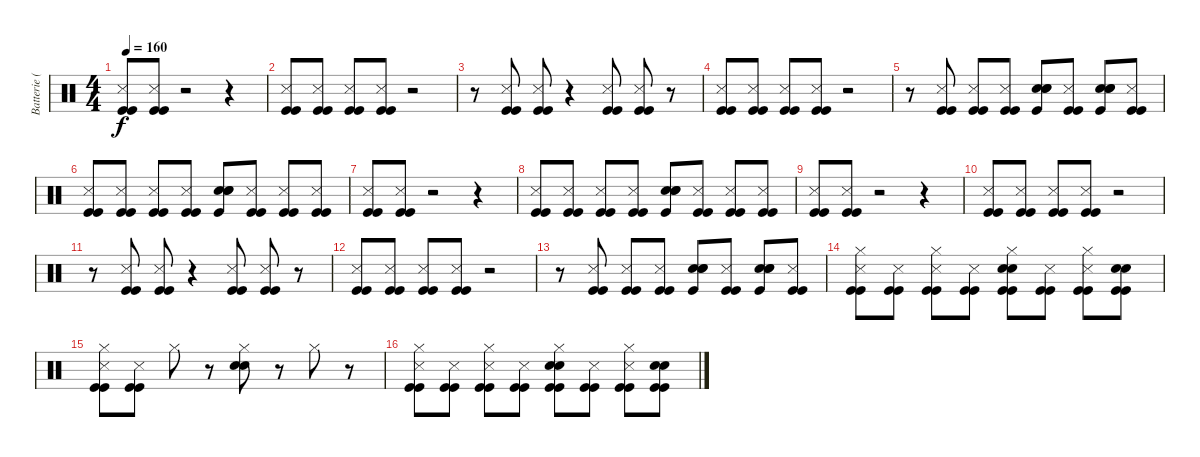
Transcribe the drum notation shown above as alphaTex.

\track ("Batterie ( Dom )" "Batterie (") {instrument percussion}
\staff {score}
\articulation defaults
\ts (4 4)
\tempo 160
\clef neutral
\ks c
("Kick (hit)" "Kick (hit)" "Snare (side stick) 3").8{dy f} ("Kick (hit)" "Kick (hit)" "Snare (side stick) 3").8 r.2 r.4 |
("Kick (hit)" "Kick (hit)" "Snare (side stick) 3").8 ("Kick (hit)" "Kick (hit)" "Snare (side stick) 3").8 ("Kick (hit)" "Kick (hit)" "Snare (side stick) 3").8 ("Kick (hit)" "Kick (hit)" "Snare (side stick) 3").8 r.2 |
r.8 ("Kick (hit)" "Kick (hit)" "Snare (side stick) 3").8 ("Kick (hit)" "Kick (hit)" "Snare (side stick) 3").8 r.4 ("Kick (hit)" "Kick (hit)" "Snare (side stick) 3").8 ("Kick (hit)" "Kick (hit)" "Snare (side stick) 3").8 r.8 |
("Kick (hit)" "Kick (hit)" "Snare (side stick) 3").8 ("Kick (hit)" "Kick (hit)" "Snare (side stick) 3").8 ("Kick (hit)" "Kick (hit)" "Snare (side stick) 3").8 ("Kick (hit)" "Kick (hit)" "Snare (side stick) 3").8 r.2 |
r.8 ("Kick (hit)" "Kick (hit)" "Snare (side stick) 3").8 ("Kick (hit)" "Kick (hit)" "Snare (side stick) 3").8 ("Kick (hit)" "Kick (hit)" "Snare (side stick) 3").8 ("Kick (hit)" "Electric Snare (hit)" "Electric Snare (hit)" "Electric Snare (hit)").8 ("Kick (hit)" "Kick (hit)" "Snare (side stick) 3").8 ("Kick (hit)" "Electric Snare (hit)" "Electric Snare (hit)" "Electric Snare (hit)").8 ("Kick (hit)" "Kick (hit)" "Snare (side stick) 3").8 |
("Kick (hit)" "Kick (hit)" "Snare (side stick) 3").8 ("Kick (hit)" "Kick (hit)" "Snare (side stick) 3").8 ("Kick (hit)" "Kick (hit)" "Snare (side stick) 3").8 ("Kick (hit)" "Kick (hit)" "Snare (side stick) 3").8 ("Kick (hit)" "Electric Snare (hit)" "Electric Snare (hit)" "Electric Snare (hit)").8 ("Kick (hit)" "Kick (hit)" "Snare (side stick) 3").8 ("Kick (hit)" "Kick (hit)" "Snare (side stick) 3").8 ("Kick (hit)" "Kick (hit)" "Snare (side stick) 3").8 |
("Kick (hit)" "Kick (hit)" "Snare (side stick) 3").8 ("Kick (hit)" "Kick (hit)" "Snare (side stick) 3").8 r.2 r.4 |
("Kick (hit)" "Kick (hit)" "Snare (side stick) 3").8 ("Kick (hit)" "Kick (hit)" "Snare (side stick) 3").8 ("Kick (hit)" "Kick (hit)" "Snare (side stick) 3").8 ("Kick (hit)" "Kick (hit)" "Snare (side stick) 3").8 ("Kick (hit)" "Electric Snare (hit)" "Electric Snare (hit)" "Electric Snare (hit)").8 ("Kick (hit)" "Kick (hit)" "Snare (side stick) 3").8 ("Kick (hit)" "Kick (hit)" "Snare (side stick) 3").8 ("Kick (hit)" "Kick (hit)" "Snare (side stick) 3").8 |
("Kick (hit)" "Kick (hit)" "Snare (side stick) 3").8 ("Kick (hit)" "Kick (hit)" "Snare (side stick) 3").8 r.2 r.4 |
("Kick (hit)" "Kick (hit)" "Snare (side stick) 3").8 ("Kick (hit)" "Kick (hit)" "Snare (side stick) 3").8 ("Kick (hit)" "Kick (hit)" "Snare (side stick) 3").8 ("Kick (hit)" "Kick (hit)" "Snare (side stick) 3").8 r.2 |
r.8 ("Kick (hit)" "Kick (hit)" "Snare (side stick) 3").8 ("Kick (hit)" "Kick (hit)" "Snare (side stick) 3").8 r.4 ("Kick (hit)" "Kick (hit)" "Snare (side stick) 3").8 ("Kick (hit)" "Kick (hit)" "Snare (side stick) 3").8 r.8 |
("Kick (hit)" "Kick (hit)" "Snare (side stick) 3").8 ("Kick (hit)" "Kick (hit)" "Snare (side stick) 3").8 ("Kick (hit)" "Kick (hit)" "Snare (side stick) 3").8 ("Kick (hit)" "Kick (hit)" "Snare (side stick) 3").8 r.2 |
r.8 ("Kick (hit)" "Kick (hit)" "Snare (side stick) 3").8 ("Kick (hit)" "Kick (hit)" "Snare (side stick) 3").8 ("Kick (hit)" "Kick (hit)" "Snare (side stick) 3").8 ("Kick (hit)" "Electric Snare (hit)" "Electric Snare (hit)" "Electric Snare (hit)").8 ("Kick (hit)" "Kick (hit)" "Snare (side stick) 3").8 ("Kick (hit)" "Electric Snare (hit)" "Electric Snare (hit)" "Electric Snare (hit)").8 ("Kick (hit)" "Kick (hit)" "Snare (side stick) 3").8 |
("Kick (hit)" "Kick (hit)" "Snare (side stick) 3" "Hi-Hat (closed)").8 ("Kick (hit)" "Kick (hit)" "Snare (side stick) 3").8 ("Kick (hit)" "Kick (hit)" "Snare (side stick) 3" "Hi-Hat (closed)").8 ("Kick (hit)" "Kick (hit)" "Snare (side stick) 3").8 ("Kick (hit)" "Kick (hit)" "Electric Snare (hit)" "Electric Snare (hit)" "Hi-Hat (closed)").8 ("Kick (hit)" "Kick (hit)" "Snare (side stick) 3").8 ("Kick (hit)" "Kick (hit)" "Snare (side stick) 3" "Hi-Hat (closed)").8 ("Kick (hit)" "Kick (hit)" "Electric Snare (hit)" "Electric Snare (hit)").8 |
("Kick (hit)" "Kick (hit)" "Snare (side stick) 3" "Hi-Hat (closed)").8 ("Kick (hit)" "Kick (hit)" "Snare (side stick) 3").8 "Hi-Hat (closed)".8 r.8 ("Electric Snare (hit)" "Electric Snare (hit)" "Hi-Hat (closed)").8 r.8 "Hi-Hat (closed)".8 r.8 |
("Kick (hit)" "Kick (hit)" "Snare (side stick) 3" "Hi-Hat (closed)").8 ("Kick (hit)" "Kick (hit)" "Snare (side stick) 3").8 ("Kick (hit)" "Kick (hit)" "Snare (side stick) 3" "Hi-Hat (closed)").8 ("Kick (hit)" "Kick (hit)" "Snare (side stick) 3").8 ("Kick (hit)" "Kick (hit)" "Electric Snare (hit)" "Electric Snare (hit)" "Hi-Hat (closed)").8 ("Kick (hit)" "Kick (hit)" "Snare (side stick) 3").8 ("Kick (hit)" "Kick (hit)" "Snare (side stick) 3" "Hi-Hat (closed)").8 ("Kick (hit)" "Kick (hit)" "Electric Snare (hit)" "Electric Snare (hit)").8
